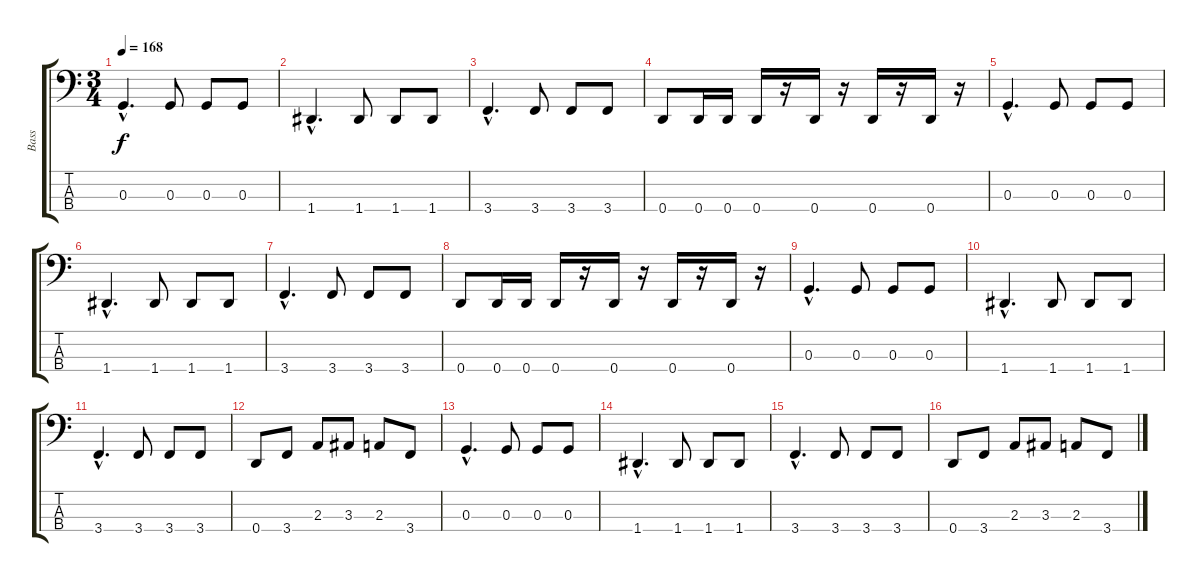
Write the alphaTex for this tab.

\track ("Bass" "Bass") {instrument slapbass1}
\staff {score tabs}
\tuning (F2 C2 G1 D1) {hide}
\ts (3 4)
\tempo 168
\clef f4
\ks c
0.3{hac}.4{d dy f} 0.3.8 0.3.8 0.3.8 |
1.4{hac}.4{d} 1.4.8 1.4.8 1.4.8 |
3.4{hac}.4{d} 3.4.8 3.4.8 3.4.8 |
0.4.8 0.4.16 0.4.16 0.4.16 r.16 0.4.16 r.16 0.4.16 r.16 0.4.16 r.16 |
0.3{hac}.4{d} 0.3.8 0.3.8 0.3.8 |
1.4{hac}.4{d} 1.4.8 1.4.8 1.4.8 |
3.4{hac}.4{d} 3.4.8 3.4.8 3.4.8 |
0.4.8 0.4.16 0.4.16 0.4.16 r.16 0.4.16 r.16 0.4.16 r.16 0.4.16 r.16 |
0.3{hac}.4{d} 0.3.8 0.3.8 0.3.8 |
1.4{hac}.4{d} 1.4.8 1.4.8 1.4.8 |
3.4{hac}.4{d} 3.4.8 3.4.8 3.4.8 |
0.4.8 3.4.8 2.3.8 3.3.8 2.3.8 3.4.8 |
0.3{hac}.4{d} 0.3.8 0.3.8 0.3.8 |
1.4{hac}.4{d} 1.4.8 1.4.8 1.4.8 |
3.4{hac}.4{d} 3.4.8 3.4.8 3.4.8 |
0.4.8 3.4.8 2.3.8 3.3.8 2.3.8 3.4.8
